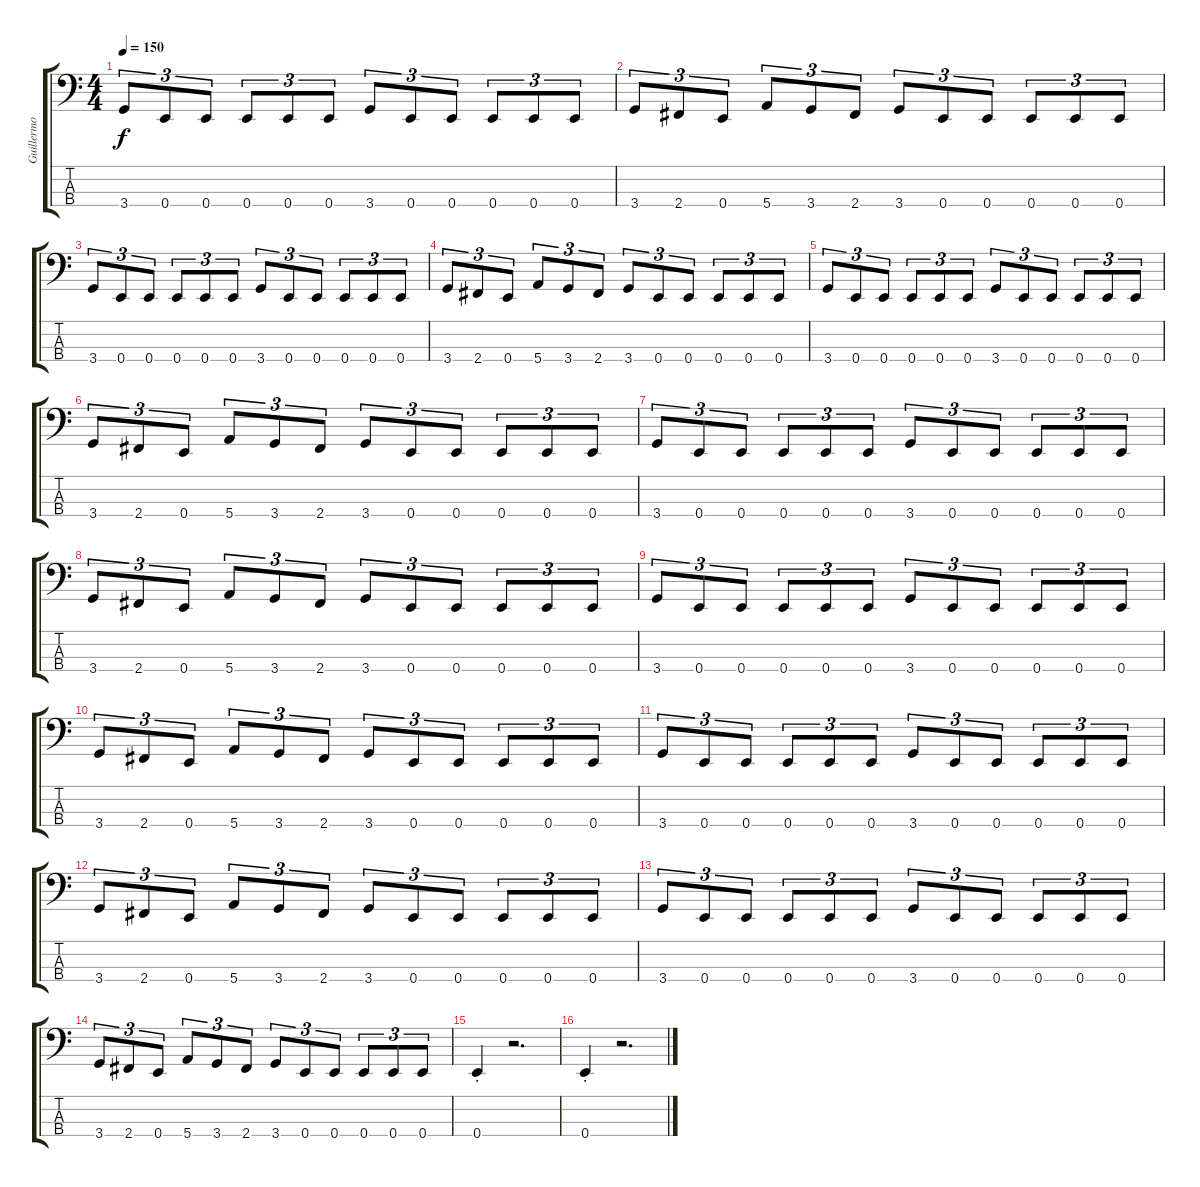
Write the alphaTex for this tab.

\track ("Guillermo Sánchez" "Guillermo ") {instrument electricbasspick}
\staff {score tabs}
\tuning (G2 D2 A1 E1) {hide}
\ts (4 4)
\tempo 150
\clef f4
\ks c
3.4.8{tu (3 2) dy f} 0.4.8{tu (3 2)} 0.4.8{tu (3 2)} 0.4.8{tu (3 2)} 0.4.8{tu (3 2)} 0.4.8{tu (3 2)} 3.4.8{tu (3 2)} 0.4.8{tu (3 2)} 0.4.8{tu (3 2)} 0.4.8{tu (3 2)} 0.4.8{tu (3 2)} 0.4.8{tu (3 2)} |
3.4.8{tu (3 2)} 2.4.8{tu (3 2)} 0.4.8{tu (3 2)} 5.4.8{tu (3 2)} 3.4.8{tu (3 2)} 2.4.8{tu (3 2)} 3.4.8{tu (3 2)} 0.4.8{tu (3 2)} 0.4.8{tu (3 2)} 0.4.8{tu (3 2)} 0.4.8{tu (3 2)} 0.4.8{tu (3 2)} |
3.4.8{tu (3 2)} 0.4.8{tu (3 2)} 0.4.8{tu (3 2)} 0.4.8{tu (3 2)} 0.4.8{tu (3 2)} 0.4.8{tu (3 2)} 3.4.8{tu (3 2)} 0.4.8{tu (3 2)} 0.4.8{tu (3 2)} 0.4.8{tu (3 2)} 0.4.8{tu (3 2)} 0.4.8{tu (3 2)} |
3.4.8{tu (3 2)} 2.4.8{tu (3 2)} 0.4.8{tu (3 2)} 5.4.8{tu (3 2)} 3.4.8{tu (3 2)} 2.4.8{tu (3 2)} 3.4.8{tu (3 2)} 0.4.8{tu (3 2)} 0.4.8{tu (3 2)} 0.4.8{tu (3 2)} 0.4.8{tu (3 2)} 0.4.8{tu (3 2)} |
3.4.8{tu (3 2)} 0.4.8{tu (3 2)} 0.4.8{tu (3 2)} 0.4.8{tu (3 2)} 0.4.8{tu (3 2)} 0.4.8{tu (3 2)} 3.4.8{tu (3 2)} 0.4.8{tu (3 2)} 0.4.8{tu (3 2)} 0.4.8{tu (3 2)} 0.4.8{tu (3 2)} 0.4.8{tu (3 2)} |
3.4.8{tu (3 2)} 2.4.8{tu (3 2)} 0.4.8{tu (3 2)} 5.4.8{tu (3 2)} 3.4.8{tu (3 2)} 2.4.8{tu (3 2)} 3.4.8{tu (3 2)} 0.4.8{tu (3 2)} 0.4.8{tu (3 2)} 0.4.8{tu (3 2)} 0.4.8{tu (3 2)} 0.4.8{tu (3 2)} |
3.4.8{tu (3 2)} 0.4.8{tu (3 2)} 0.4.8{tu (3 2)} 0.4.8{tu (3 2)} 0.4.8{tu (3 2)} 0.4.8{tu (3 2)} 3.4.8{tu (3 2)} 0.4.8{tu (3 2)} 0.4.8{tu (3 2)} 0.4.8{tu (3 2)} 0.4.8{tu (3 2)} 0.4.8{tu (3 2)} |
3.4.8{tu (3 2)} 2.4.8{tu (3 2)} 0.4.8{tu (3 2)} 5.4.8{tu (3 2)} 3.4.8{tu (3 2)} 2.4.8{tu (3 2)} 3.4.8{tu (3 2)} 0.4.8{tu (3 2)} 0.4.8{tu (3 2)} 0.4.8{tu (3 2)} 0.4.8{tu (3 2)} 0.4.8{tu (3 2)} |
3.4.8{tu (3 2)} 0.4.8{tu (3 2)} 0.4.8{tu (3 2)} 0.4.8{tu (3 2)} 0.4.8{tu (3 2)} 0.4.8{tu (3 2)} 3.4.8{tu (3 2)} 0.4.8{tu (3 2)} 0.4.8{tu (3 2)} 0.4.8{tu (3 2)} 0.4.8{tu (3 2)} 0.4.8{tu (3 2)} |
3.4.8{tu (3 2)} 2.4.8{tu (3 2)} 0.4.8{tu (3 2)} 5.4.8{tu (3 2)} 3.4.8{tu (3 2)} 2.4.8{tu (3 2)} 3.4.8{tu (3 2)} 0.4.8{tu (3 2)} 0.4.8{tu (3 2)} 0.4.8{tu (3 2)} 0.4.8{tu (3 2)} 0.4.8{tu (3 2)} |
3.4.8{tu (3 2)} 0.4.8{tu (3 2)} 0.4.8{tu (3 2)} 0.4.8{tu (3 2)} 0.4.8{tu (3 2)} 0.4.8{tu (3 2)} 3.4.8{tu (3 2)} 0.4.8{tu (3 2)} 0.4.8{tu (3 2)} 0.4.8{tu (3 2)} 0.4.8{tu (3 2)} 0.4.8{tu (3 2)} |
3.4.8{tu (3 2)} 2.4.8{tu (3 2)} 0.4.8{tu (3 2)} 5.4.8{tu (3 2)} 3.4.8{tu (3 2)} 2.4.8{tu (3 2)} 3.4.8{tu (3 2)} 0.4.8{tu (3 2)} 0.4.8{tu (3 2)} 0.4.8{tu (3 2)} 0.4.8{tu (3 2)} 0.4.8{tu (3 2)} |
3.4.8{tu (3 2)} 0.4.8{tu (3 2)} 0.4.8{tu (3 2)} 0.4.8{tu (3 2)} 0.4.8{tu (3 2)} 0.4.8{tu (3 2)} 3.4.8{tu (3 2)} 0.4.8{tu (3 2)} 0.4.8{tu (3 2)} 0.4.8{tu (3 2)} 0.4.8{tu (3 2)} 0.4.8{tu (3 2)} |
3.4.8{tu (3 2)} 2.4.8{tu (3 2)} 0.4.8{tu (3 2)} 5.4.8{tu (3 2)} 3.4.8{tu (3 2)} 2.4.8{tu (3 2)} 3.4.8{tu (3 2)} 0.4.8{tu (3 2)} 0.4.8{tu (3 2)} 0.4.8{tu (3 2)} 0.4.8{tu (3 2)} 0.4.8{tu (3 2)} |
0.4{st}.4 r.2{d} |
0.4{st}.4 r.2{d}
